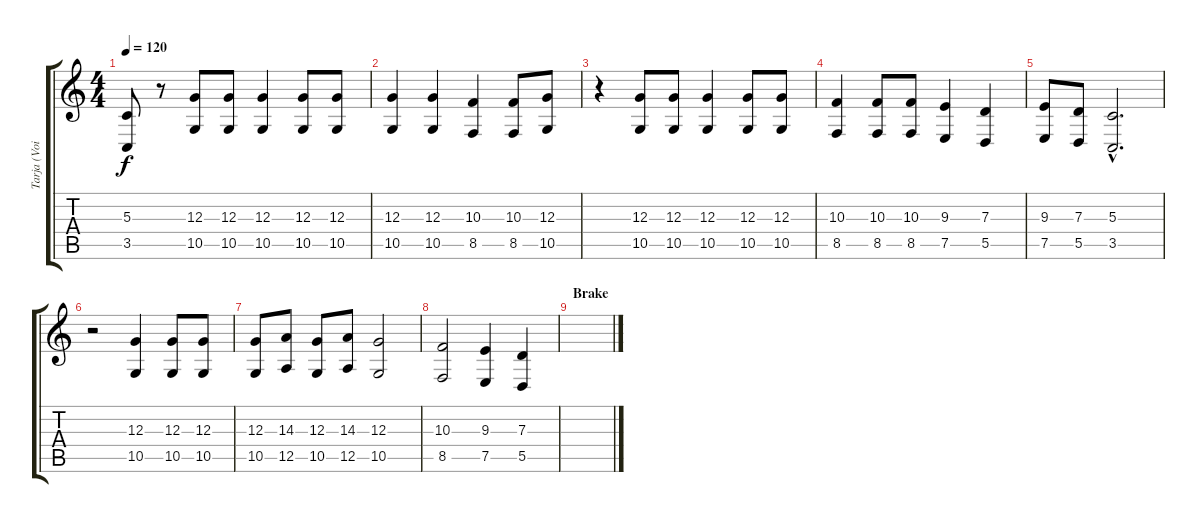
\track ("Tarja (Voice)" "Tarja (Voi") {instrument cello}
\staff {score tabs}
\tuning (E4 B3 G3 D3 A2 E2) {hide}
\ts (4 4)
\tempo 120
\clef g2
\ks c
(5.3 3.5).8{dy f} r.8 (12.3 10.5).8 (12.3 10.5).8 (12.3 10.5).4 (12.3 10.5).8 (12.3 10.5).8 |
(12.3 10.5).4 (12.3 10.5).4 (10.3 8.5).4 (10.3 8.5).8 (12.3 10.5).8 |
r.4 (12.3 10.5).8 (12.3 10.5).8 (12.3 10.5).4 (12.3 10.5).8 (12.3 10.5).8 |
(10.3 8.5).4 (10.3 8.5).8 (10.3 8.5).8 (9.3 7.5).4 (7.3 5.5).4 |
(9.3 7.5).8 (7.3 5.5).8 (5.3{hac} 3.5{hac}).2{d} |
r.2 (12.3 10.5).4 (12.3 10.5).8 (12.3 10.5).8 |
(12.3 10.5).8 (14.3 12.5).8 (12.3 10.5).8 (14.3 12.5).8 (12.3 10.5).2 |
(10.3 8.5).2 (9.3 7.5).4 (7.3 5.5).4 |
\section ("" "Brake")
